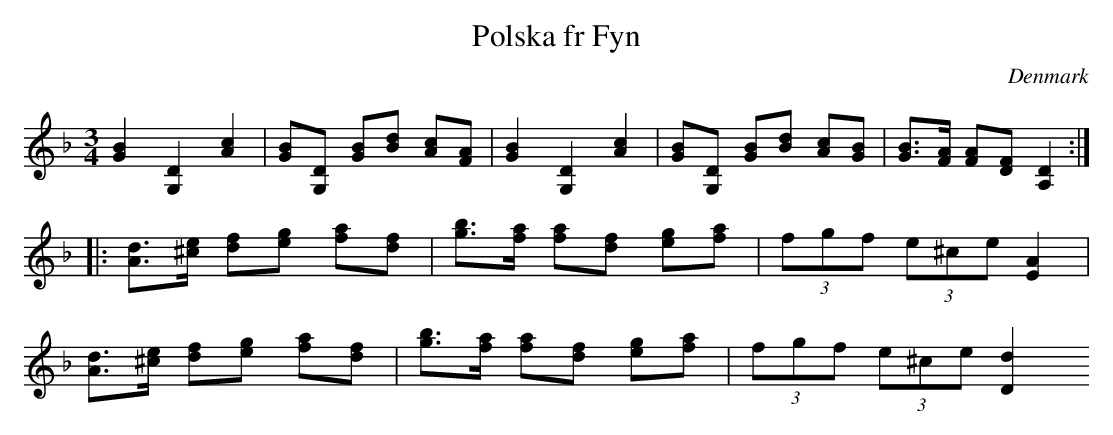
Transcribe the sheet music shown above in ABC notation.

X:1
T:Polska fr Fyn
O:Denmark
M:3/4
K:Dm
[G2B2] [G,2D2] [A2c2] | \
[GB][G,D] [GB][Bd] [Ac][FA] |\
[G2B2] [G,2D2] [A2c2] |\
[GB][G,D] [GB][Bd] [Ac][GB] |\
[G3/B3/][F/A/] [FA][DF] [A,2D2] :|
|: \
[A3/d3/][^c/e/] [df][eg] [fa][df] |\
[g3/b3/][f/a/] [fa][df] [eg][fa] |\
(3fgf (3e^ce [E2A2] |
[A3/d3/][^c/e/] [df][eg] [fa][df] |\
[g3/b3/][f/a/] [fa][df] [eg][fa] |\
(3fgf (3e^ce [D2d2]
